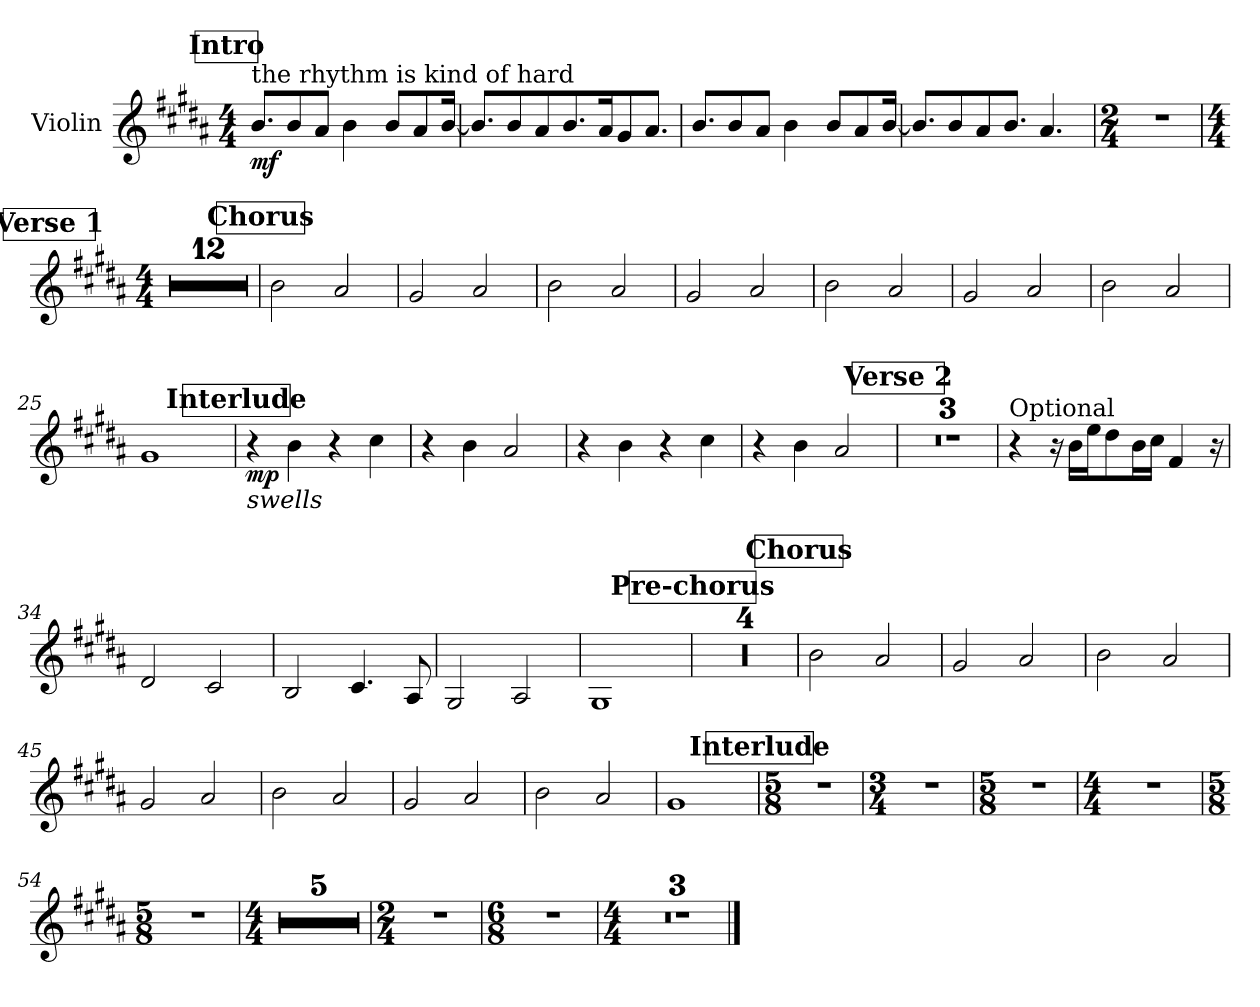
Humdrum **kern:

**kern	**dynam
*part1	*part1
*staff1	*staff1
*I"Violin	*
*I'Vln.	*
*clefG2	*
*k[f#c#g#d#a#]	*
*M4/4	*
*MM66	*
!!LO:REH:place=s1:a:B:t=Intro
=1	=1
!LO:TX:a:t=the rhythm is kind of hard	!
!	!LO:DY:b
8.b/L	mf
8b/	.
8a#/J	.
4b\	.
8b/L	.
8a#/	.
[16b/Jk	.
=2	=2
8.b/L]	.
8b/	.
8a#/	.
8.b/	.
16a#/K	.
8g#/	.
8.a#/J	.
=3	=3
8.b/L	.
8b/	.
8a#/J	.
4b\	.
8b/L	.
8a#/	.
[16b/Jk	.
=4	=4
8.b/L]	.
8b/	.
8a#/	.
8.b/J	.
4.a#/	.
=5	=5
*M2/4	*
2r	.
!!LO:REH:place=s1:a:B:t=Verse 1
=6	=6
*M4/4	*
1r	.
!!LO:LB:g=z
=7	=7
1r	.
=8	=8
1r	.
=9	=9
1r	.
=10	=10
1r	.
=11	=11
1r	.
=12	=12
1r	.
=13	=13
1r	.
!!LO:REH:place=s1:a:B:t=Pre-chorus
=14	=14
1r	.
=15	=15
1r	.
=16	=16
1r	.
=17	=17
1r	.
!!LO:REH:place=s1:a:B:t=Chorus
=18	=18
2b\	.
2a#/	.
=19	=19
2g#/	.
2a#/	.
=20	=20
2b\	.
2a#/	.
=21	=21
2g#/	.
2a#/	.
!!LO:LB:g=z
=22	=22
2b\	.
2a#/	.
=23	=23
2g#/	.
2a#/	.
=24	=24
2b\	.
2a#/	.
=25	=25
1g#	.
!!LO:REH:place=s1:a:B:t=Interlude
=26	=26
!LO:TX:b:i:t=swells	!
!	!LO:DY:b
4r	mp
4b\	.
4r	.
4cc#\	.
=27	=27
4r	.
4b\	.
2a#/	.
=28	=28
4r	.
4b\	.
4r	.
4cc#\	.
=29	=29
4r	.
4b\	.
2a#/	.
!!LO:REH:place=s1:a:B:t=Verse 2
=30	=30
!	!LO:DY:b
1r	mf
=31	=31
1r	.
=32	=32
1r	.
!!LO:LB:g=z
=33	=33
!LO:TX:a:t=Optional	!
4r	.
16r	.
16b\LL	.
16ee\J	.
8dd#\	.
16b\L	.
16cc#\JJ	.
4f#/	.
16r	.
=34	=34
2d#/	.
2c#/	.
=35	=35
2B/	.
4.c#/	.
8A#/	.
=36	=36
2G#/	.
2A#/	.
=37	=37
1G#	.
!!LO:REH:place=s1:a:B:t=Pre-chorus
=38	=38
1r	.
=39	=39
1r	.
=40	=40
1r	.
=41	=41
1r	.
!!LO:REH:place=s1:a:B:t=Chorus
=42	=42
2b\	.
2a#/	.
=43	=43
2g#/	.
2a#/	.
!!LO:LB:g=z
=44	=44
2b\	.
2a#/	.
=45	=45
2g#/	.
2a#/	.
=46	=46
2b\	.
2a#/	.
=47	=47
2g#/	.
2a#/	.
=48	=48
2b\	.
2a#/	.
=49	=49
1g#	.
!!LO:REH:place=s1:a:B:t=Interlude
=50	=50
*M5/8	*
8%5r	.
=51	=51
*M3/4	*
2.r	.
=52	=52
*M5/8	*
8%5r	.
=53	=53
*M4/4	*
1r	.
=54	=54
*M5/8	*
8%5r	.
=55	=55
*M4/4	*
1r	.
=56	=56
1r	.
!!LO:REH:place=s1:a:B:t=Pre-chorus
=57	=57
1r	.
!!LO:LB:g=z
=58	=58
1r	.
=59	=59
1r	.
=60	=60
*M2/4	*
2r	.
=61	=61
*M6/8	*
2.r	.
=62	=62
*M4/4	*
1r	.
=63	=63
1r	.
=64	=64
1r	.
==	==
*-	*-
